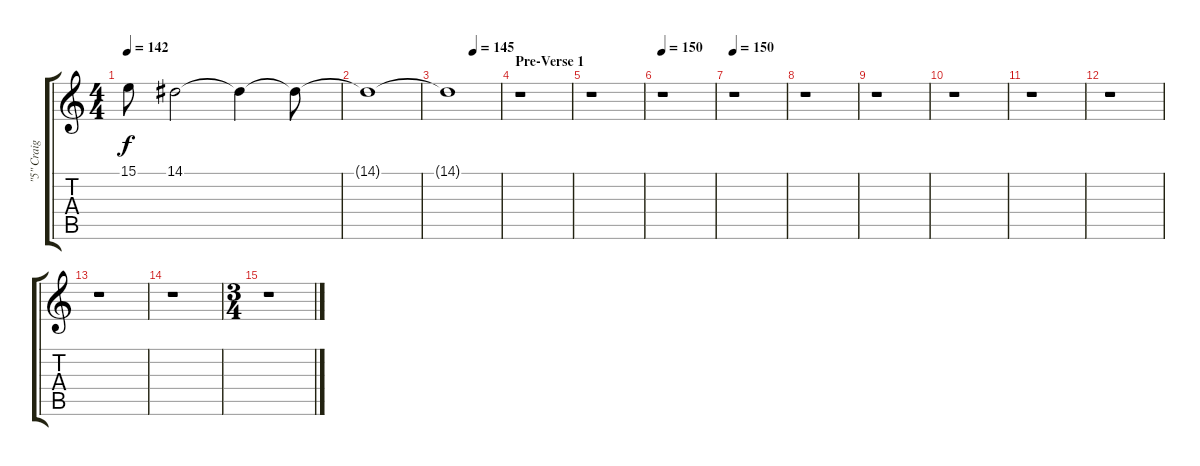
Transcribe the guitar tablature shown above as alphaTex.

\track ("\"5\" Craig Jones (Sampler)" "\"5\" Craig ") {instrument sitar}
\staff {score tabs}
\tuning (Db4 Ab3 E3 B2 Gb2 B1) {hide}
\ts (4 4)
\tempo 142
\clef g2
\ks c
15.1{t}.8{dy f} 14.1.2 14.1{t}.4 14.1{t}.8 |
14.1{t}.1 |
\tempo (145 0.5)
14.1{t}.1 |
\section ("" "Pre-Verse 1")
r.1 |
r.1 |
\tempo 150
r.1 |
\tempo 150
r.1 |
r.1 |
r.1 |
r.1 |
r.1 |
r.1 |
r.1 |
r.1 |
\ts (3 4)
r.1
